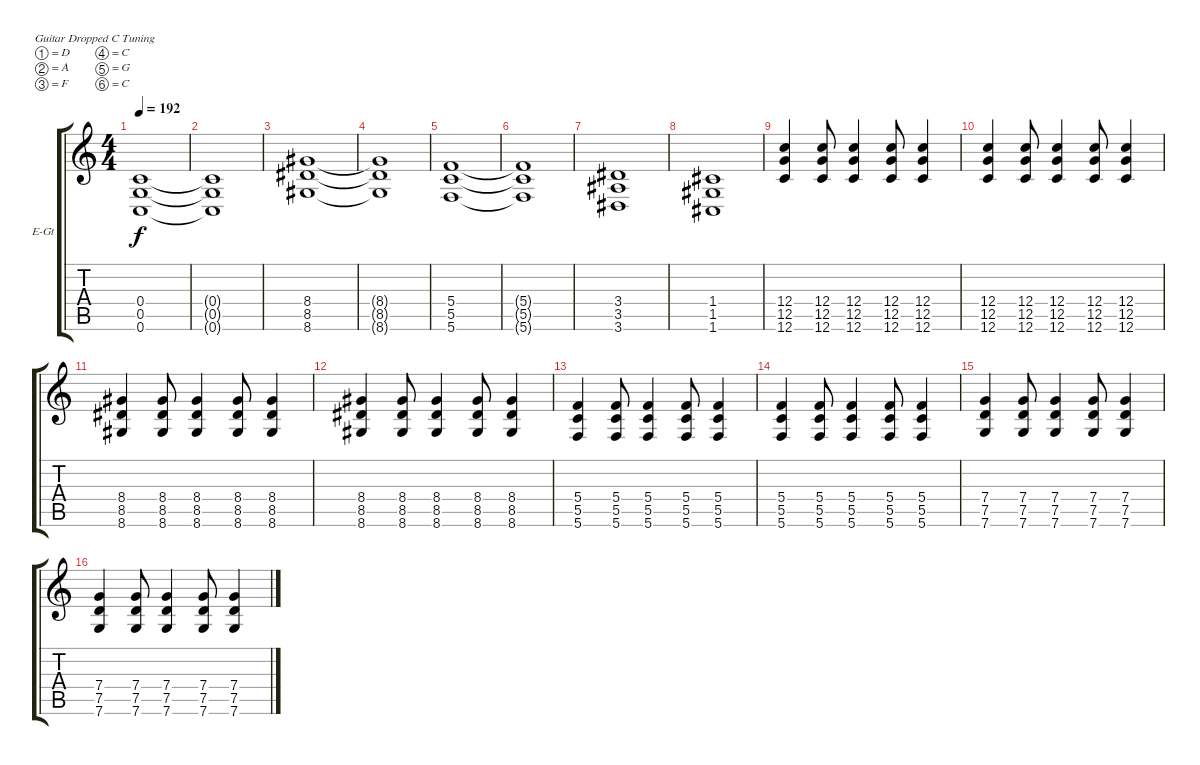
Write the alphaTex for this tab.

\defaultSystemsLayout 4
\bracketExtendMode groupsimilarinstruments
\firstSystemTrackNameOrientation horizontal
\otherSystemsTrackNameOrientation horizontal
\track ("Electric Guitar" "E-Gt") {instrument distortionguitar}
\staff {score tabs}
\tuning (D4 A3 F3 C3 G2 C2)
\ts (4 4)
\tempo 192
\clef g2
\ks c
(0.6 0.5 0.4).1{dy f} |
(0.4{t} 0.5{t} 0.6{t}).1 |
(8.6 8.5 8.4).1 |
(8.4{t} 8.5{t} 8.6{t}).1 |
(5.6 5.5 5.4).1 |
(5.4{t} 5.5{t} 5.6{t}).1 |
(3.6 3.5 3.4).1 |
(1.4 1.5 1.6).1 |
(12.6 12.5 12.4).4 (12.4 12.5 12.6).8 (12.6 12.5 12.4).4 (12.4 12.5 12.6).8 (12.6 12.5 12.4).4 |
(12.6 12.5 12.4).4 (12.4 12.5 12.6).8 (12.6 12.5 12.4).4 (12.4 12.5 12.6).8 (12.6 12.5 12.4).4 |
(8.6 8.5 8.4).4 (8.4 8.5 8.6).8 (8.6 8.5 8.4).4 (8.4 8.5 8.6).8 (8.6 8.5 8.4).4 |
(8.6 8.5 8.4).4 (8.4 8.5 8.6).8 (8.6 8.5 8.4).4 (8.4 8.5 8.6).8 (8.6 8.5 8.4).4 |
(5.6 5.5 5.4).4 (5.4 5.5 5.6).8 (5.6 5.5 5.4).4 (5.4 5.5 5.6).8 (5.6 5.5 5.4).4 |
(5.6 5.5 5.4).4 (5.4 5.5 5.6).8 (5.6 5.5 5.4).4 (5.4 5.5 5.6).8 (5.6 5.5 5.4).4 |
(7.6 7.5 7.4).4 (7.4 7.5 7.6).8 (7.6 7.5 7.4).4 (7.4 7.5 7.6).8 (7.6 7.5 7.4).4 |
(7.6 7.5 7.4).4 (7.4 7.5 7.6).8 (7.6 7.5 7.4).4 (7.4 7.5 7.6).8 (7.6 7.5 7.4).4
